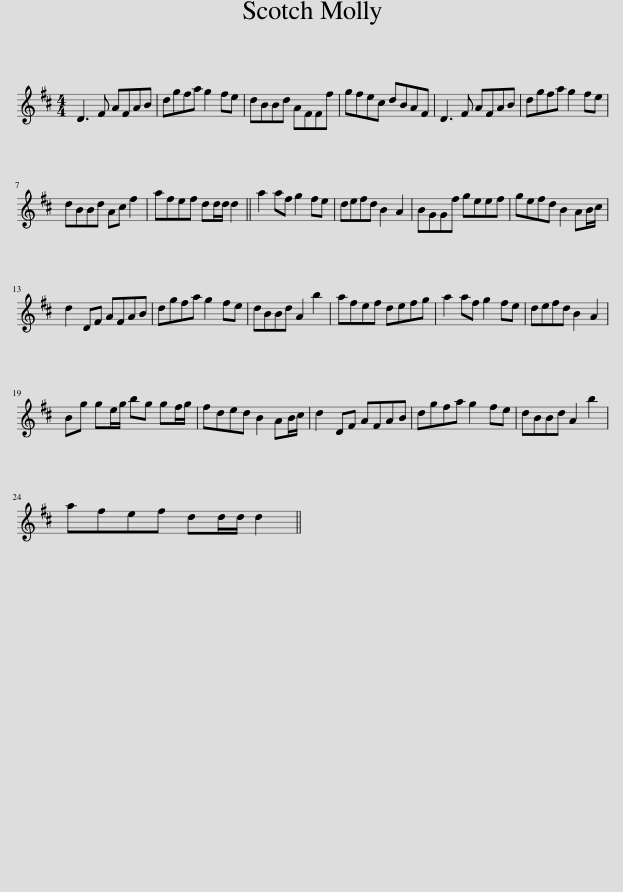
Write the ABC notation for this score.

X:1
L:1/8
M:4/4
I:linebreak $
K:D
V:1 treble
V:1
 D3 F AFAB | dgfa g2 fe | dBBd AFFf | gfec dBAF | D3 F AFAB | %5
 dgfa g2 fe |$ dBBd Ac f2 | afef dd/d/ d2 || a2 af g2 fe | defd B2 A2 | %10
 BGGf geef | gefd B2 AB/c/ |$ d2 DF AFAB | dgfa g2 fe | dBBd A2 b2 | %15
 afef defg | a2 af g2 fe | defd B2 A2 |$ Bg ge/g/ bg gf/g/ | fded B2 AB/c/ | %20
 d2 DF AFAB | dgfa g2 fe | dBBd A2 b2 |$ afef dd/d/ d2 || %24
